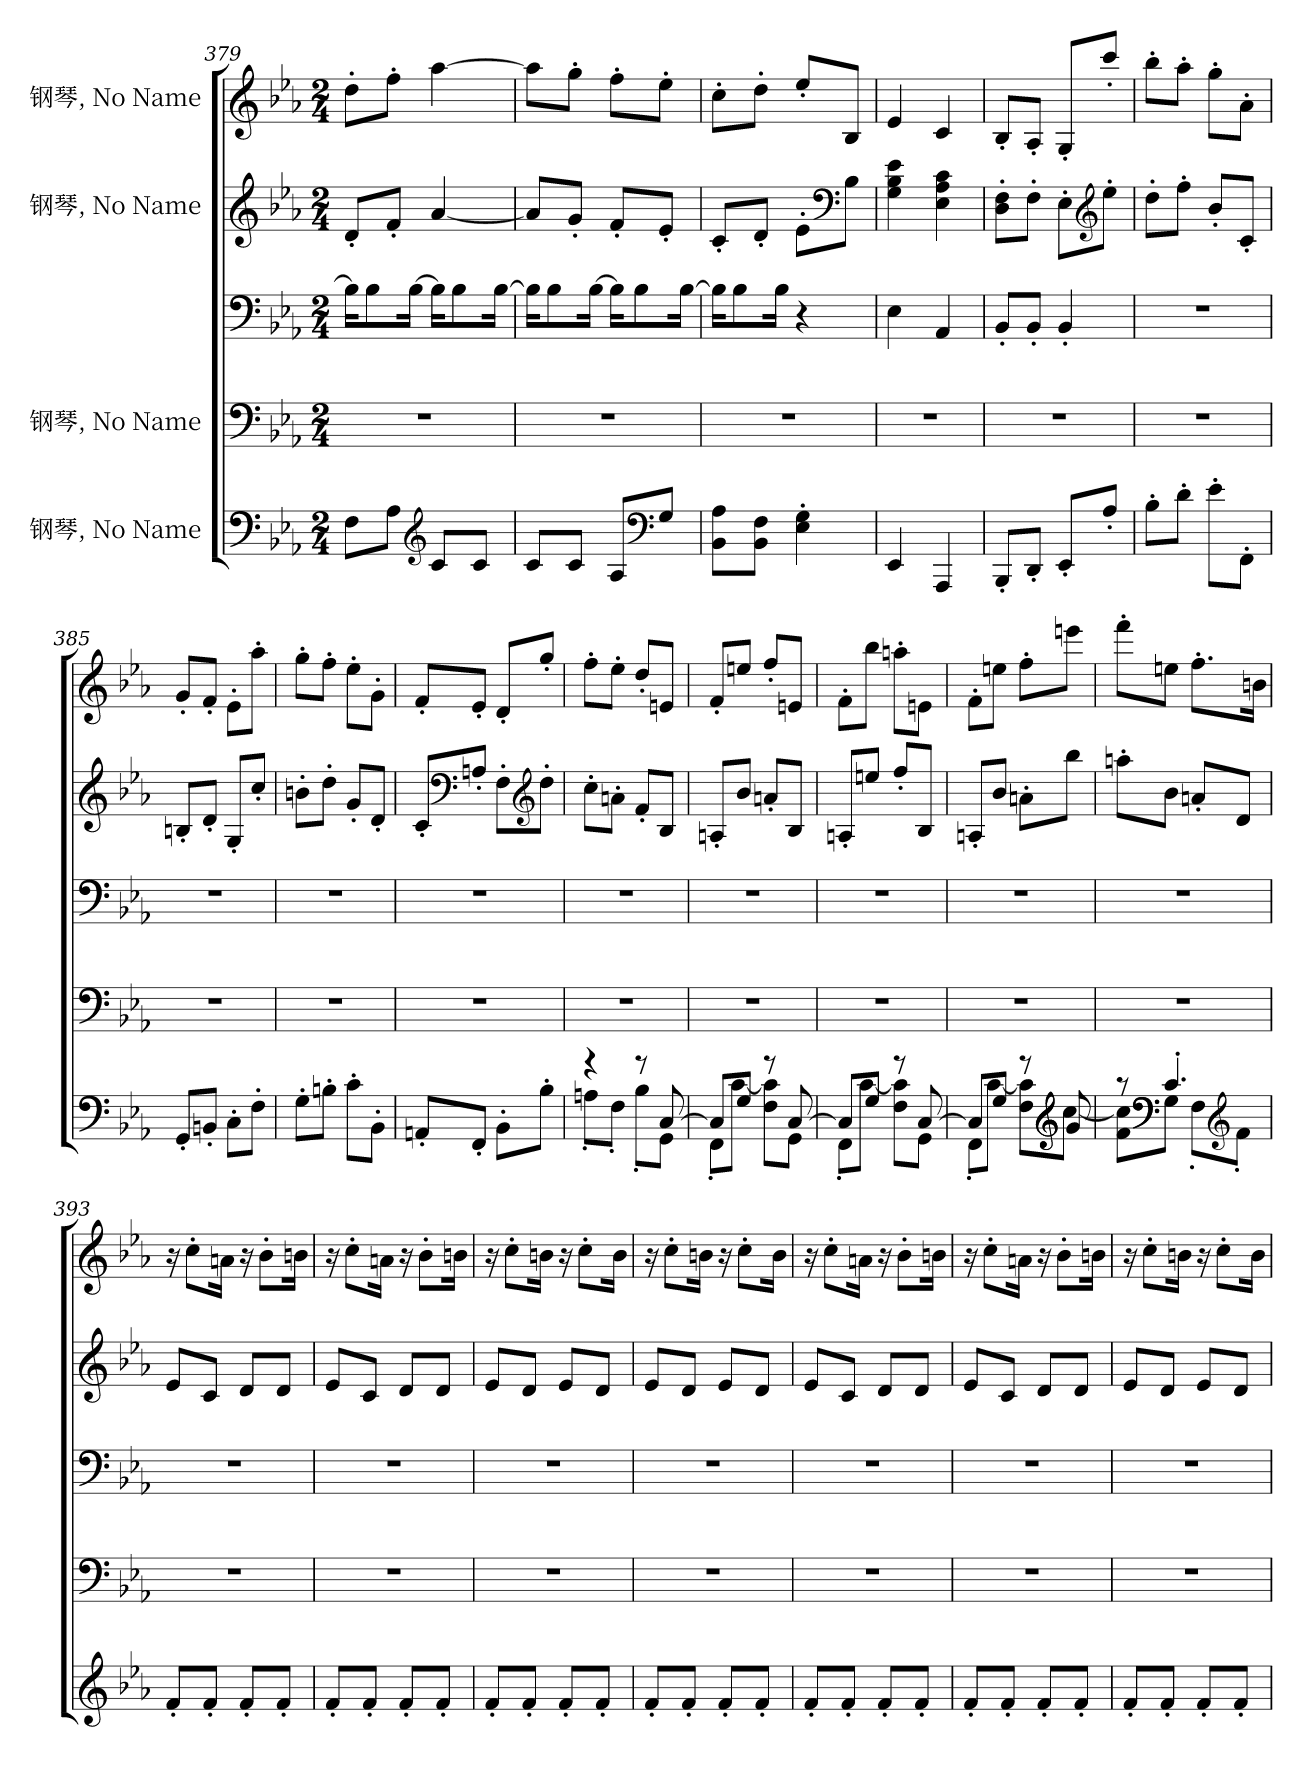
**kern	**kern	**kern	**kern	**kern
*part4	*part3	*part3	*part2	*part1
*staff5	*staff4	*staff3	*staff2	*staff1
*I"钢琴, No Name	*I"钢琴, No Name	*	*I"钢琴, No Name	*I"钢琴, No Name
!!LO:LB:g=z
*clefF4	*clefF4	*clefF4	*clefG2	*clefG2
*k[b-e-a-]	*k[b-e-a-]	*k[b-e-a-]	*k[b-e-a-]	*k[b-e-a-]
*M2/4	*M2/4	*M2/4	*M2/4	*M2/4
=379	=379	=379	=379	=379
8F\L	2r	16B-\KL]	8d'/L	8dd'\L
.	.	8B-\	.	.
8A-\J	.	.	8f'/J	8ff'\J
.	.	[16B-\Jk	.	.
*clefG2	*	*	*	*
*	*	*	*	*MM140
8c/L	.	16B-\KL]	[4a-/	[4aa-\
.	.	8B-\	.	.
8c/J	.	.	.	.
.	.	[16B-\Jk	.	.
=380	=380	=380	=380	=380
8c/L	2r	16B-\KL]	8a-/L]	8aa-\L]
.	.	8B-\	.	.
8c/J	.	.	8g'/J	8gg'\J
.	.	[16B-\Jk	.	.
8A-/L	.	16B-\KL]	8f'/L	8ff'\L
.	.	8B-\	.	.
*clefF4	*	*	*	*
8G/J	.	.	8e-'/J	8ee-'\J
.	.	[16B-\Jk	.	.
=381	=381	=381	=381	=381
8BB-\ 8A-\L	2r	16B-\KL]	8c'/L	8cc'\L
.	.	8B-\	.	.
8BB-\ 8F\J	.	.	8d'/J	8dd'\J
.	.	16B-\Jk	.	.
4E-\' 4G\'	.	4r	8e-'\L	8ee-'/L
*	*	*	*clefF4	*
*	*	*	*	*MM140
.	.	.	8B-\J	8B-/J
=382	=382	=382	=382	=382
*	*	*	*	*MM134
4EE-/	2r	4E-\	4G\ 4B-\ 4e-\	4e-/
4AAA-/	.	4AA-/	4E-\ 4A-\ 4c\	4c/
=383	=383	=383	=383	=383
*	*	*	*	*MM140
8BBB-'/L	2r	8BB-'/L	8D\' 8F\'L	8B-'/L
8DD'/J	.	8BB-'/J	8F'\J	8A-'/J
8EE-'/L	.	4BB-'/	8E-'\L	8G'/L
*	*	*	*clefG2	*
*	*	*	*	*MM140
8A-'/J	.	.	8ee-'\J	8ccc'/J
=384	=384	=384	=384	=384
8B-'\L	2r	2r	8dd'\L	8bb-'\L
8d'\J	.	.	8ff'\J	8aa-'\J
8e-'\L	.	.	8b-'/L	8gg'\L
*	*	*	*	*MM140
8FF'\J	.	.	8c'/J	8a-'\J
!!LO:PB:g=z
=385	=385	=385	=385	=385
8GG'/L	2r	2r	8Bn'/L	8g'/L
8BBn'/J	.	.	8d'/J	8f'/J
8C'\L	.	.	8G'/L	8e-'\L
*	*	*	*	*MM140
8F'\J	.	.	8cc'/J	8aa-'\J
=386	=386	=386	=386	=386
8G'\L	2r	2r	8bn'\L	8gg'\L
8Bn'\J	.	.	8dd'\J	8ff'\J
8c'\L	.	.	8g'/L	8ee-'\L
*	*	*	*	*MM140
8BB-'\J	.	.	8d'/J	8g'\J
=387	=387	=387	=387	=387
8AAn'/L	2r	2r	8c'/L	8f'/L
*	*	*	*clefF4	*
8FF'/J	.	.	8An'/J	8e-'/J
8BB-'\L	.	.	8F'\L	8d'/L
*	*	*	*clefG2	*
*	*	*	*	*MM138
8B-'\J	.	.	8dd'\J	8gg'/J
=388	=388	=388	=388	=388
*^	*	*	*	*
4r	8An'\L	2r	2r	8cc'\L	8ff'\L
.	8F'\J	.	.	8an'\J	8ee-'\J
8r	8B-'\L	.	.	8f'/L	8dd'/L
*	*	*	*	*	*MM138
[8C/	8GG\J	.	.	8B-/J	8en/J
=389	=389	=389	=389	=389	=389
8C/L]	8FF'\L	2r	2r	8An'/L	8f'/L
8G/J	[8c\J	.	.	8b-/J	8een/J
8r	8F\ 8c\]L	.	.	8an'/L	8ff'/L
[8C/	8GG\J	.	.	8B-/J	8en/J
!!LO:LB:g=z
=390	=390	=390	=390	=390	=390
8C/L]	8FF'\L	2r	2r	8An'/L	8f'\L
8G/J	[8c\J	.	.	8een/J	8bb-\J
8r	8F\ 8c\]L	.	.	8ff'/L	8aan'\L
[8C/	8GG\J	.	.	8B-/J	8en\J
=391	=391	=391	=391	=391	=391
8C/L]	8FF'\L	2r	2r	8An'/L	8f'\L
8G/J	[8c\J	.	.	8b-/J	8een\J
8r	8F\ 8c\]L	.	.	8an'\L	8ff'\L
*clefG2	*	*	*	*	*
8g/	[8cc\J	.	.	8bb-\J	8eeen\J
=392	=392	=392	=392	=392	=392
8r	8f\ 8cc\]L	2r	2r	8aan'\L	8fff'\L
*clefF4	*	*	*	*	*
4.c'/	8G\J	.	.	8b-\J	8een\J
.	8F'\L	.	.	8an'/L	8.ff'\L
*clefG2	*	*	*	*	*
.	8f'\J	.	.	8d/J	.
.	.	.	.	.	16bn\Jk
*v	*v	*	*	*	*
=393	=393	=393	=393	=393
8f'/L	2r	2r	8e-/L	16r
.	.	.	.	8cc'\L
8f'/J	.	.	8c/J	.
.	.	.	.	16an\Jk
8f'/L	.	.	8d/L	16r
.	.	.	.	8b-'\L
8f'/J	.	.	8d/J	.
.	.	.	.	16bn\Jk
!!LO:PB:g=z
=394	=394	=394	=394	=394
8f'/L	2r	2r	8e-/L	16r
.	.	.	.	8cc'\L
8f'/J	.	.	8c/J	.
.	.	.	.	16an\Jk
8f'/L	.	.	8d/L	16r
.	.	.	.	8b-'\L
8f'/J	.	.	8d/J	.
.	.	.	.	16bn\Jk
=395	=395	=395	=395	=395
8f'/L	2r	2r	8e-/L	16r
.	.	.	.	8cc'\L
8f'/J	.	.	8d/J	.
.	.	.	.	16bn\Jk
8f'/L	.	.	8e-/L	16r
.	.	.	.	8cc'\L
8f'/J	.	.	8d/J	.
.	.	.	.	16b\Jk
=396	=396	=396	=396	=396
8f'/L	2r	2r	8e-/L	16r
.	.	.	.	8cc'\L
8f'/J	.	.	8d/J	.
.	.	.	.	16bn\Jk
8f'/L	.	.	8e-/L	16r
.	.	.	.	8cc'\L
8f'/J	.	.	8d/J	.
.	.	.	.	16b\Jk
=397	=397	=397	=397	=397
*	*	*	*	*MM140
8f'/L	2r	2r	8e-/L	16r
.	.	.	.	8cc'\L
8f'/J	.	.	8c/J	.
.	.	.	.	16an\Jk
8f'/L	.	.	8d/L	16r
.	.	.	.	8b-'\L
8f'/J	.	.	8d/J	.
.	.	.	.	16bn\Jk
=398	=398	=398	=398	=398
8f'/L	2r	2r	8e-/L	16r
.	.	.	.	8cc'\L
8f'/J	.	.	8c/J	.
.	.	.	.	16an\Jk
8f'/L	.	.	8d/L	16r
.	.	.	.	8b-'\L
8f'/J	.	.	8d/J	.
.	.	.	.	16bn\Jk
!!LO:LB:g=z
=399	=399	=399	=399	=399
8f'/L	2r	2r	8e-/L	16r
.	.	.	.	8cc'\L
8f'/J	.	.	8d/J	.
.	.	.	.	16bn\Jk
8f'/L	.	.	8e-/L	16r
.	.	.	.	8cc'\L
8f'/J	.	.	8d/J	.
.	.	.	.	16b\Jk
=	=	=	=	=
*-	*-	*-	*-	*-
